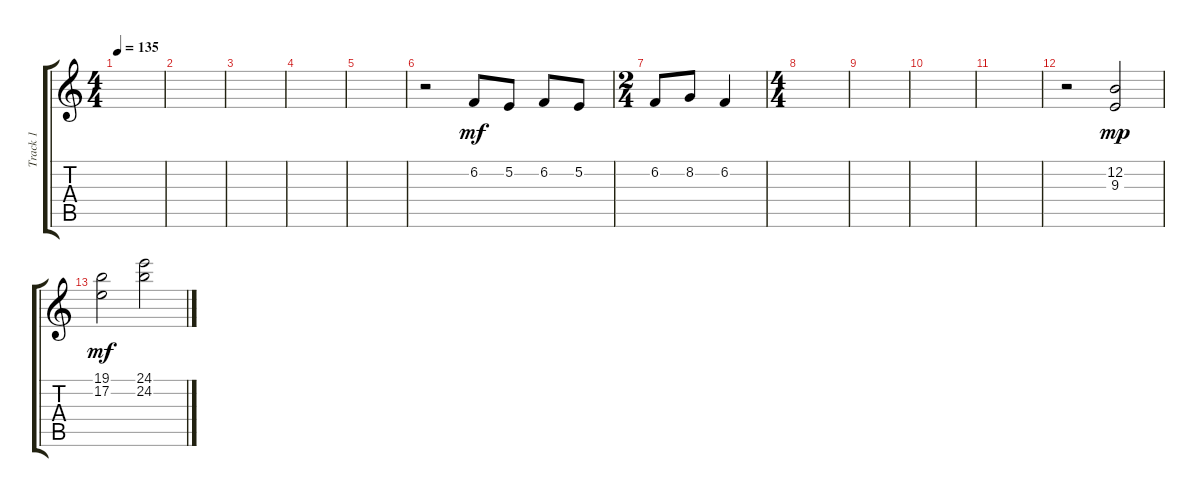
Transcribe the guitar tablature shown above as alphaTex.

\track ("Track 1" "Track 1") {instrument brightacousticpiano}
\staff {score tabs}
\tuning (E4 B3 G3 D3 A2 E2) {hide}
\ts (4 4)
\tempo 135
\clef g2
\ks c
|
|
|
|
|
r.2 6.2.8{dy mf} 5.2.8 6.2.8 5.2.8 |
\ts (2 4)
6.2.8 8.2.8 6.2.4 |
\ts (4 4)
|
|
|
|
r.2 (12.2 9.3).2{dy mp} |
(19.1 17.2).2{dy mf} (24.1 24.2).2
